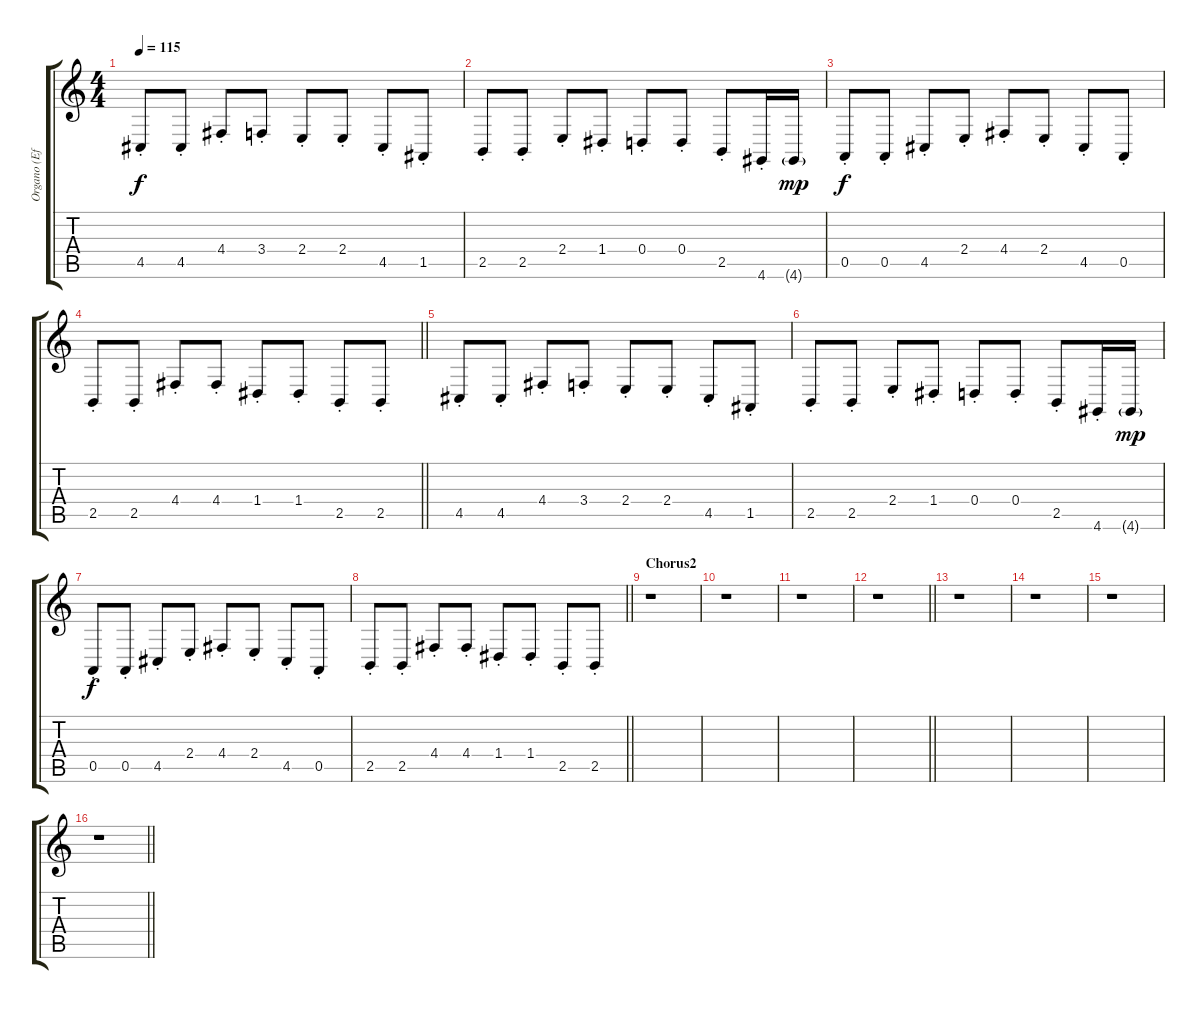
\track ("Organo (Efecto Sweep)" "Organo (Ef") {instrument pad8sweep}
\staff {score tabs}
\tuning (E4 B3 G3 D3 A2 E2) {hide}
\ts (4 4)
\tempo 115
\clef g2
\ks c
4.5{st}.8{dy f} 4.5{st}.8 4.4{st}.8 3.4{st}.8 2.4{st}.8 2.4{st}.8 4.5{st}.8 1.5{st}.8 |
2.5{st}.8 2.5{st}.8 2.4{st}.8 1.4{st}.8 0.4{st}.8 0.4{st}.8 2.5{st}.8 4.6{st}.16 4.6{g}.16{dy mp} |
0.5{st}.8{dy f} 0.5{st}.8 4.5{st}.8 2.4{st}.8 4.4{st}.8 2.4{st}.8 4.5{st}.8 0.5{st}.8 |
\barLineRight lightlight
2.5{st}.8 2.5{st}.8 4.4{st}.8 4.4{st}.8 1.4{st}.8 1.4{st}.8 2.5{st}.8 2.5{st}.8 |
4.5{st}.8 4.5{st}.8 4.4{st}.8 3.4{st}.8 2.4{st}.8 2.4{st}.8 4.5{st}.8 1.5{st}.8 |
2.5{st}.8 2.5{st}.8 2.4{st}.8 1.4{st}.8 0.4{st}.8 0.4{st}.8 2.5{st}.8 4.6{st}.16 4.6{g}.16{dy mp} |
0.5{st}.8{dy f} 0.5{st}.8 4.5{st}.8 2.4{st}.8 4.4{st}.8 2.4{st}.8 4.5{st}.8 0.5{st}.8 |
\barLineRight lightlight
2.5{st}.8 2.5{st}.8 4.4{st}.8 4.4{st}.8 1.4{st}.8 1.4{st}.8 2.5{st}.8 2.5{st}.8 |
\section ("" "Chorus2")
r.1 |
r.1 |
r.1 |
\barLineRight lightlight
r.1 |
r.1 |
r.1 |
r.1 |
\barLineRight lightlight
r.1
